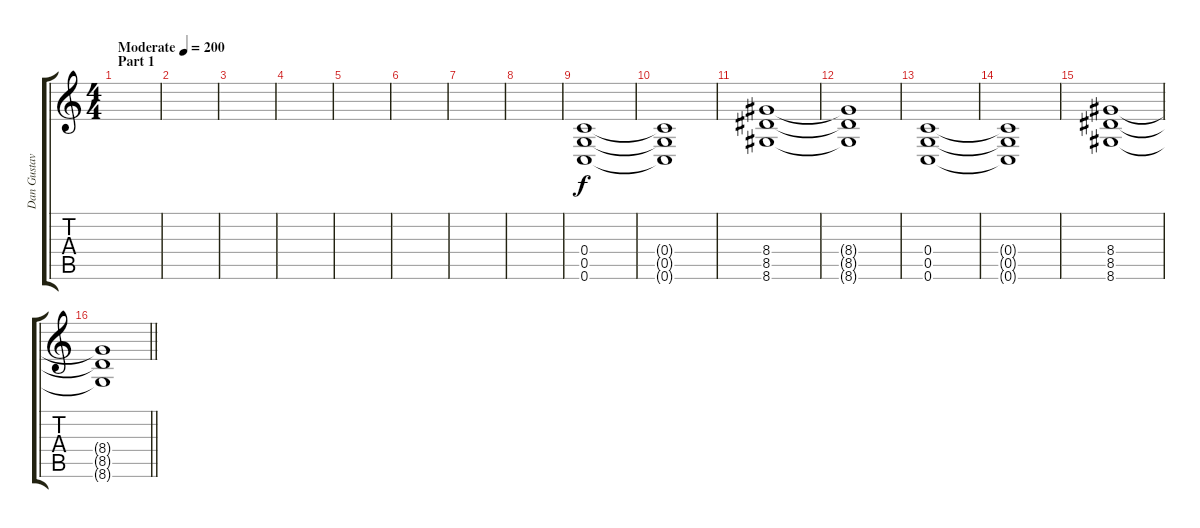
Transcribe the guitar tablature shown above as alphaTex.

\track ("Dan Gustavson" "Dan Gustav") {instrument distortionguitar}
\staff {score tabs}
\tuning (D4 A3 F3 C3 G2 C2) {hide}
\ts (4 4)
\section ("" "Part 1")
\tempo (200 "Moderate")
\clef g2
\ks c
|
|
|
|
|
|
|
|
(0.4 0.5 0.6).1 |
(0.4{t} 0.5{t} 0.6{t}).1 |
(8.4 8.5 8.6).1 |
(8.4{t} 8.5{t} 8.6{t}).1 |
(0.4 0.5 0.6).1 |
(0.4{t} 0.5{t} 0.6{t}).1 |
(8.4 8.5 8.6).1 |
\barLineRight lightlight
(8.4{t} 8.5{t} 8.6{t}).1
